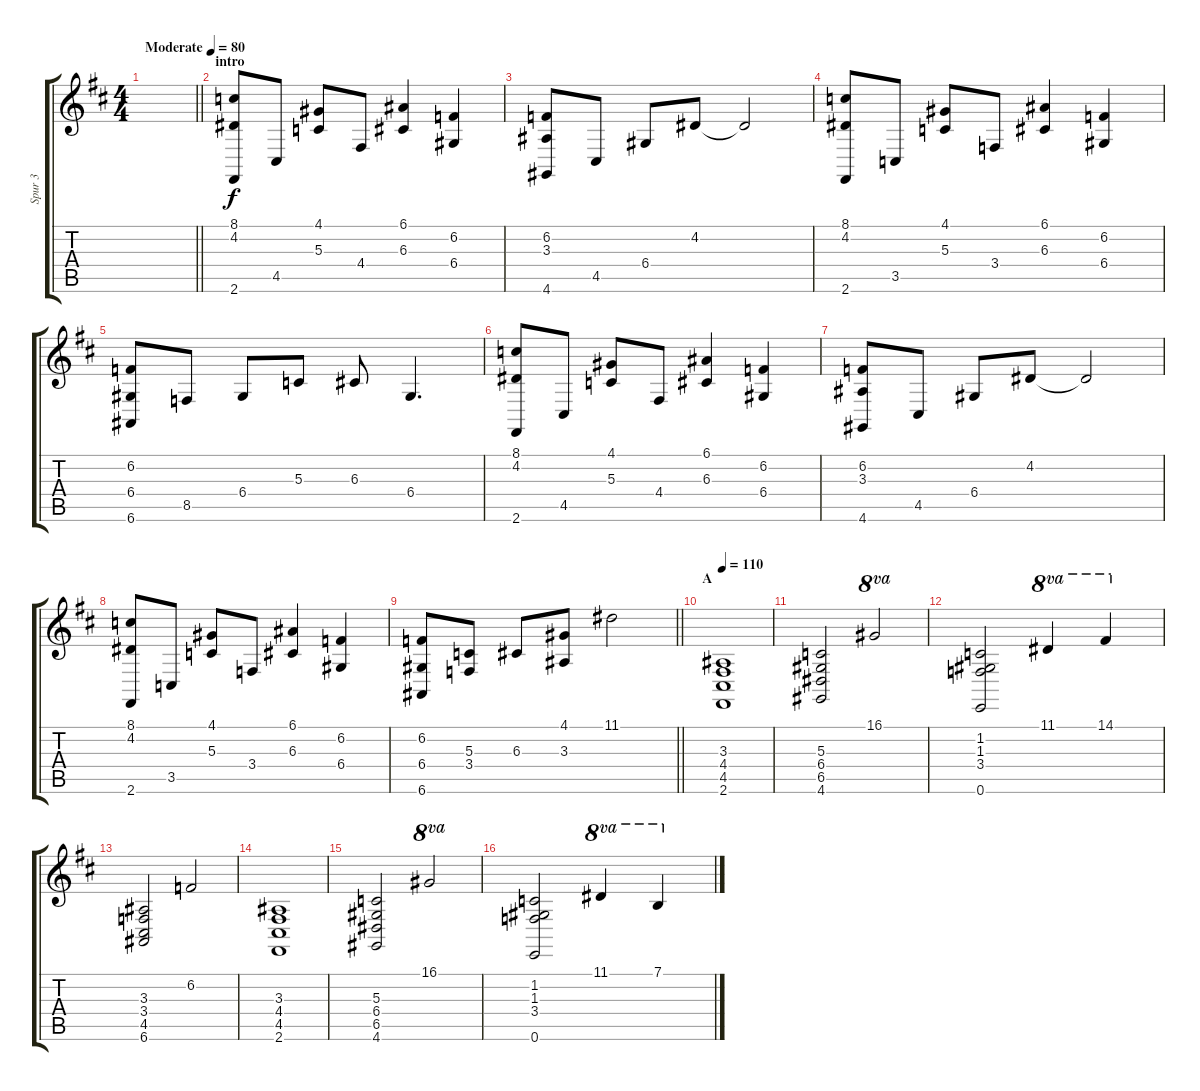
\track ("Spur 3" "Spur 3") {mute instrument acousticgrandpiano}
\staff {score tabs}
\tuning (E4 B3 G3 D3 A2 E2) {hide}
\ts (4 4)
\tempo (80 "Moderate")
\clef g2
\barLineRight lightlight
\ks d
|
\section ("" "intro")
(8.1 4.2 2.6).8 4.5.8 (4.1 5.3).8 4.4.8 (6.1 6.3).4 (6.2 6.4).4 |
(6.2 3.3 4.6).8 4.5.8 6.4.8 4.2.8 4.2{t}.2 |
(8.1 4.2 2.6).8 3.5.8 (4.1 5.3).8 3.4.8 (6.1 6.3).4 (6.2 6.4).4 |
(6.2 6.4 6.6).8 8.5.8 6.4.8 5.3.8 6.3.8 6.4.4{d} |
(8.1 4.2 2.6).8 4.5.8 (4.1 5.3).8 4.4.8 (6.1 6.3).4 (6.2 6.4).4 |
(6.2 3.3 4.6).8 4.5.8 6.4.8 4.2.8 4.2{t}.2 |
(8.1 4.2 2.6).8 3.5.8 (4.1 5.3).8 3.4.8 (6.1 6.3).4 (6.2 6.4).4 |
\barLineRight lightlight
(6.2 6.4 6.6).8 (5.3 3.4).8 6.3.8 (4.1 3.3).8 11.1.2 |
\section ("" "A")
\tempo 110
(3.3 4.4 4.5 2.6).1 |
(5.3 6.4 6.5 4.6).2 16.1.2{ot 8va} |
(1.2 1.3 3.4 0.6).2 11.1.4{ot 8va} 14.1.4{ot 8va} |
(3.3 3.4 4.5 6.6).2 6.2.2 |
(3.3 4.4 4.5 2.6).1 |
(5.3 6.4 6.5 4.6).2 16.1.2{ot 8va} |
(1.2 1.3 3.4 0.6).2 11.1.4{ot 8va} 7.1.4{ot 8va}
